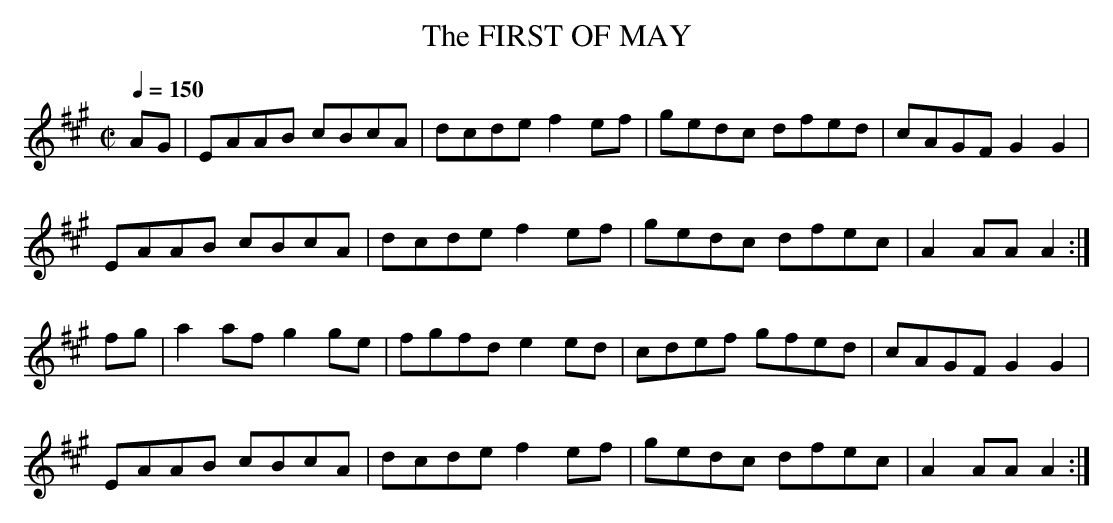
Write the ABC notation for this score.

X:1
T:FIRST OF MAY, The
Q:1/4=150
M:C| % source 2/4
L:1/8 % source 1/16
K:A
AG|EAAB cBcA|dcde f2ef|gedc dfed|cAGF G2G2|
EAAB cBcA|dcde f2ef|gedc dfec|A2AA A2:|
fg|a2af g2ge|fgfd e2ed|cdef gfed|cAGF G2G2|
EAAB cBcA|dcde f2ef|gedc dfec|A2AA A2:|
